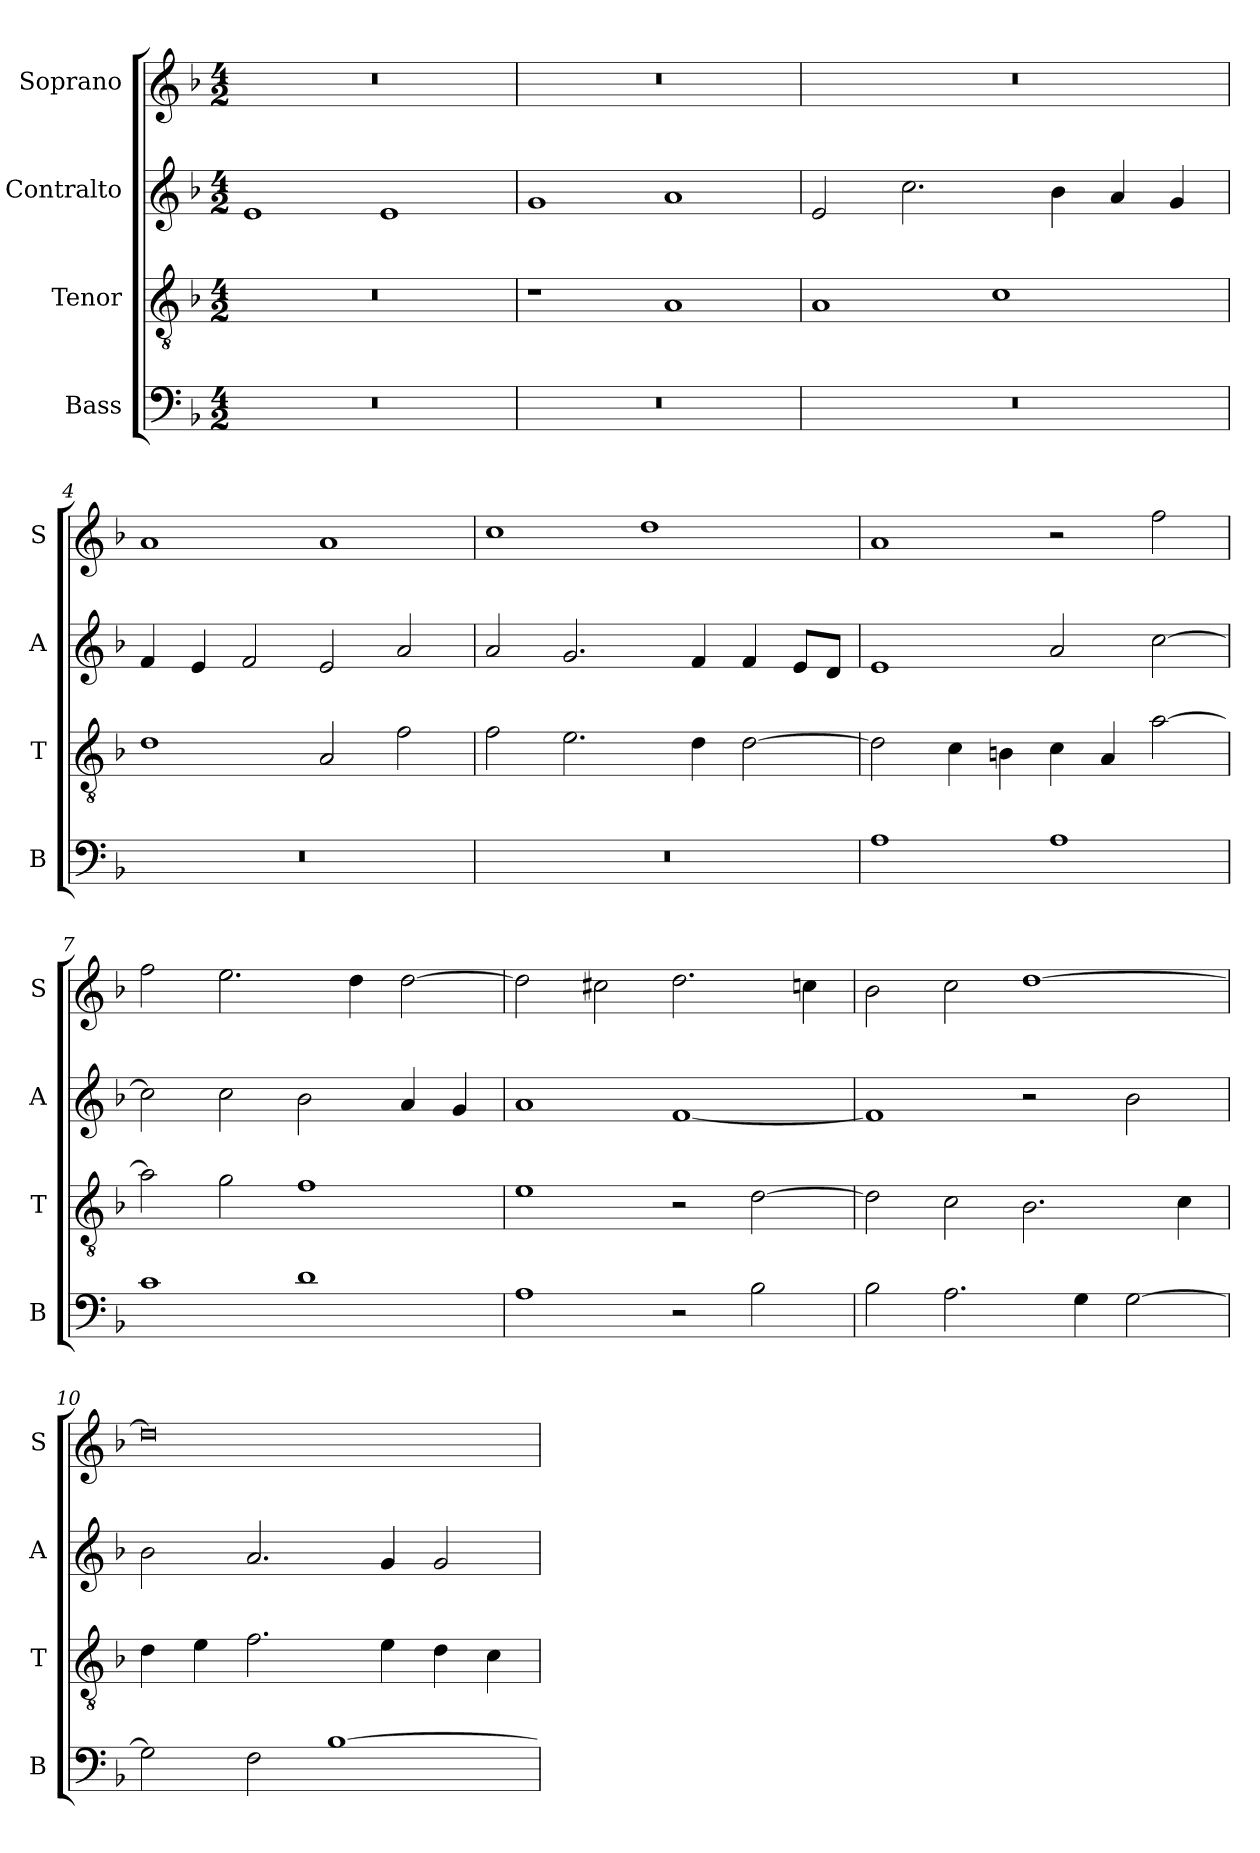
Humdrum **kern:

**kern	**kern	**kern	**kern
*part4	*part3	*part2	*part1
*staff4	*staff3	*staff2	*staff1
*I"Bass	*I"Tenor	*I"Contralto	*I"Soprano
*I'B	*I'T	*I'A	*I'S
*clefF4	*clefGv2	*clefG2	*clefG2
*k[b-]	*k[b-]	*k[b-]	*k[b-]
*D:aeo	*D:aeo	*D:aeo	*D:aeo
*M4/2	*M4/2	*M4/2	*M4/2
=1	=1	=1	=1
0r	0r	1e	0r
.	.	1e	.
=2	=2	=2	=2
0r	1r	1g	0r
.	1A	1a	.
=3	=3	=3	=3
0r	1A	2e	0r
.	.	2.cc	.
.	1c	.	.
.	.	4b-	.
.	.	4a	.
.	.	4g	.
=4	=4	=4	=4
0r	1d	4f	1a
.	.	4e	.
.	.	2f	.
.	2A	2e	1a
.	2f	2a	.
=5	=5	=5	=5
0r	2f	2a	1cc
.	2.e	2.g	.
.	.	.	1dd
.	4d	4f	.
.	[2d	4f	.
.	.	8e/L	.
.	.	8d/J	.
=6	=6	=6	=6
1A	2d]	1e	1a
.	4c	.	.
.	4Bn	.	.
1A	4c	2a	2r
.	4A	.	.
.	[2a	[2cc	2ff
=7	=7	=7	=7
1c	2a]	2cc]	2ff
.	2g	2cc	2.ee
1d	1f	2b-	.
.	.	.	4dd
.	.	4a	[2dd
.	.	4g	.
=8	=8	=8	=8
1A	1e	1a	2dd]
.	.	.	2cc#X
2r	2r	[1f	2.dd
2B-	[2d	.	.
.	.	.	4ccn
=9	=9	=9	=9
2B-	2d]	1f]	2b-
2.A	2c	.	2cc
.	2.B-	2r	[1dd
4G	.	.	.
[2G	.	2b-	.
.	4c	.	.
=10	=10	=10	=10
2G]	4d	2b-	0dd]
.	4e	.	.
2F	2.f	2.a	.
[1B-	.	.	.
.	4e	4g	.
.	4d	2g	.
.	4c	.	.
=	=	=	=
*-	*-	*-	*-
